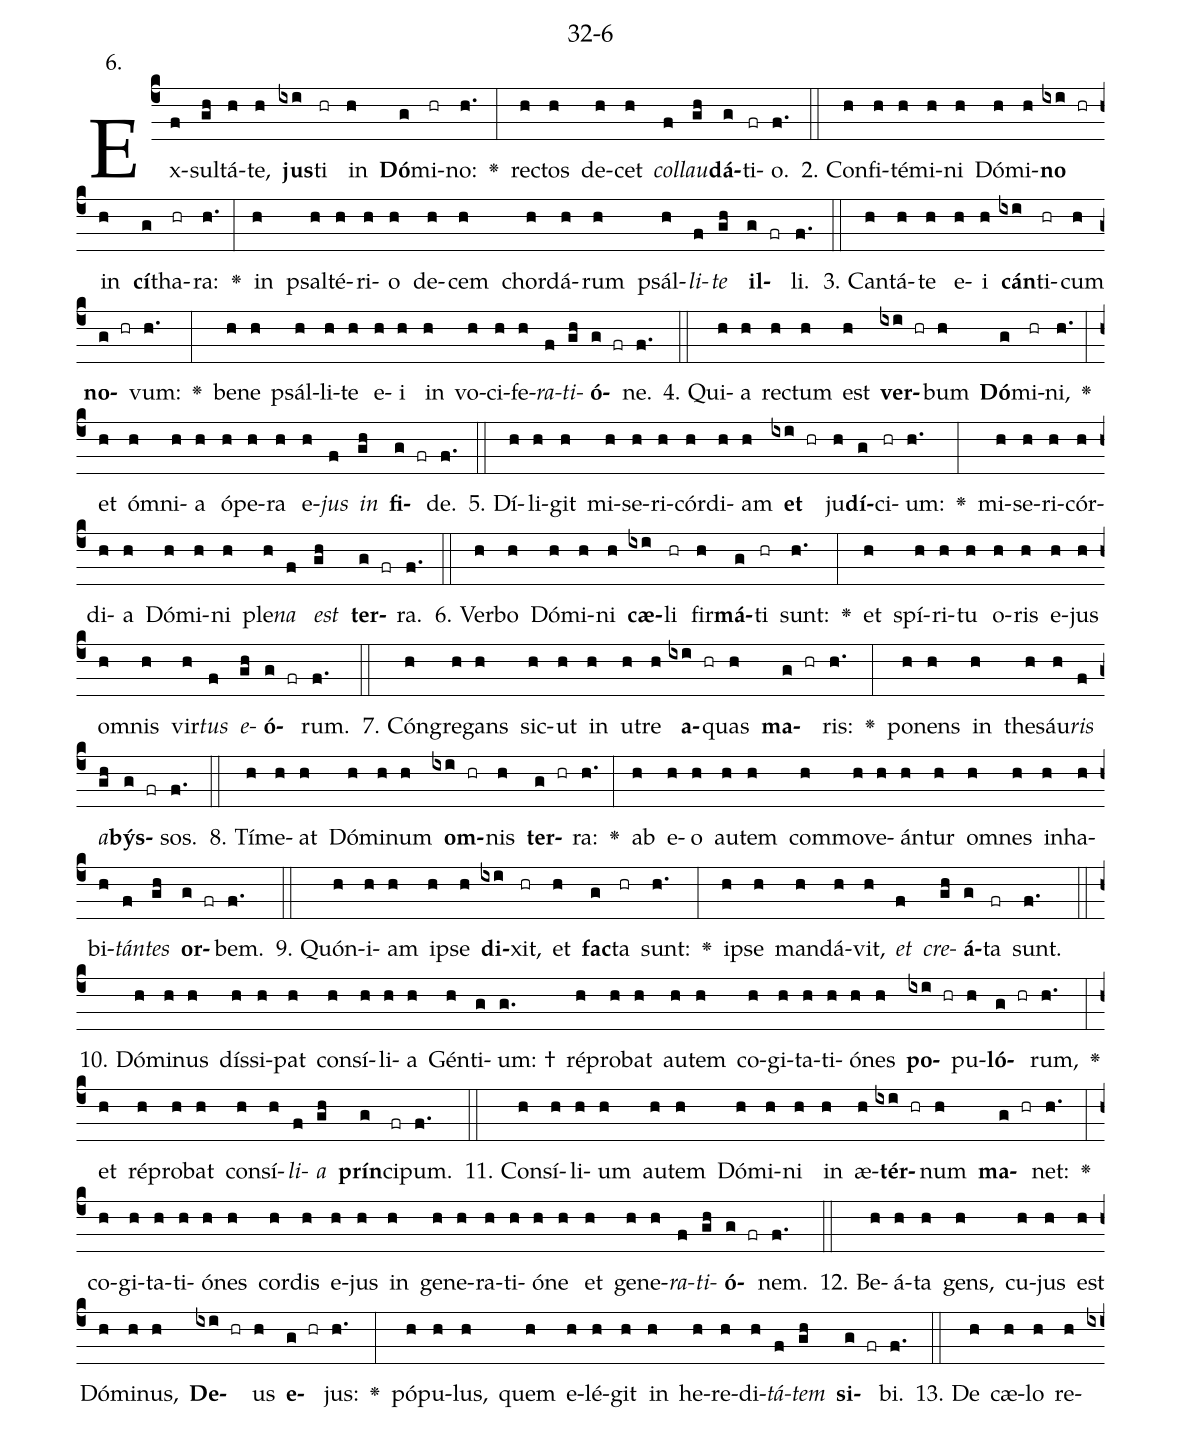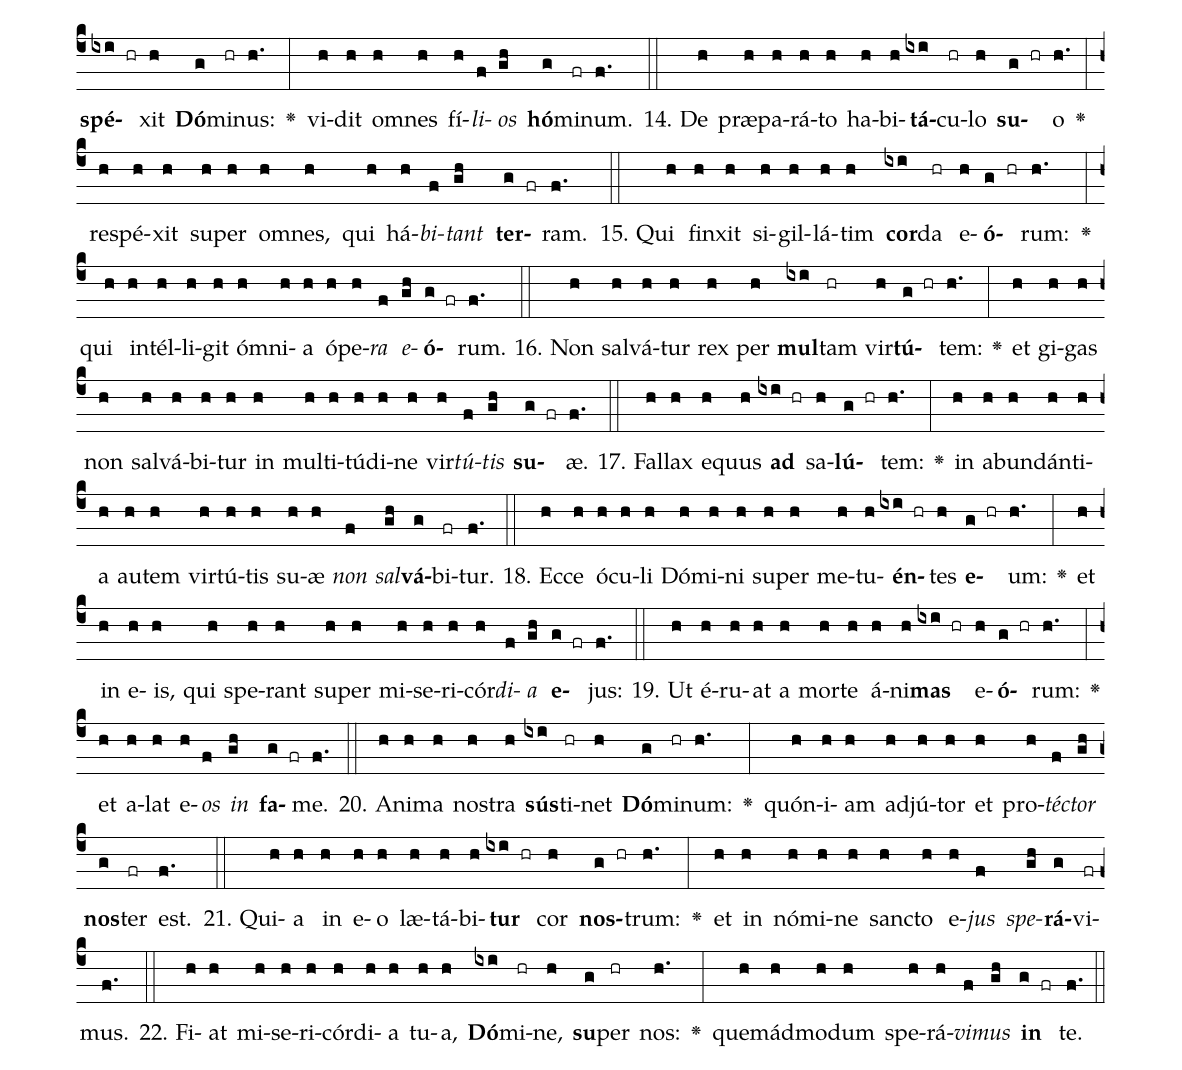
name: 32-6;
annotation: 6.;
%%
(c4)Ex(f)sul(gh)tá(h)te,(h) <b>jus</b>(ixi)ti(hr) in(h) <b>Dó</b>(g)mi(hr)no:(h.) <v>\greheightstar</v>(:) rec(h)tos(h) de(h)cet(h) <i>col</i>(f)<i>lau</i>(gh)<b>dá</b>(g)ti(fr)o.(f.) (::)
2. Con(h)fi(h)té(h)mi(h)ni(h) Dó(h)mi(h)<b>no</b>(ixi hr) in(h) <b>cí</b>(g)tha(hr)ra:(h.) <v>\greheightstar</v>(:) in(h) psal(h)té(h)ri(h)o(h) de(h)cem(h) chor(h)dá(h)rum(h) psál(h)<i>li</i>(f)<i>te</i>(gh) <b>il</b>(g fr)li.(f.) (::)
3. Can(h)tá(h)te(h) e(h)i(h) <b>cán</b>(ixi)ti(hr)cum(h) <b>no</b>(g hr)vum:(h.) <v>\greheightstar</v>(:) be(h)ne(h) psál(h)li(h)te(h) e(h)i(h) in(h) vo(h)ci(h)fe(h)<i>ra</i>(f)<i>ti</i>(gh)<b>ó</b>(g fr)ne.(f.) (::)
4. Qui(h)a(h) rec(h)tum(h) est(h) <b>ver</b>(ixi hr)bum(h) <b>Dó</b>(g)mi(hr)ni,(h.) <v>\greheightstar</v>(:) et(h) óm(h)ni(h)a(h) ó(h)pe(h)ra(h) e(h)<i>jus</i>(f) <i>in</i>(gh) <b>fi</b>(g fr)de.(f.) (::)
5. Dí(h)li(h)git(h) mi(h)se(h)ri(h)cór(h)di(h)am(h) <b>et</b>(ixi hr) ju(h)<b>dí</b>(g)ci(hr)um:(h.) <v>\greheightstar</v>(:) mi(h)se(h)ri(h)cór(h)di(h)a(h) Dó(h)mi(h)ni(h) ple(h)<i>na</i>(f) <i>est</i>(gh) <b>ter</b>(g fr)ra.(f.) (::)
6. Ver(h)bo(h) Dó(h)mi(h)ni(h) <b>cæ</b>(ixi)li(hr) fir(h)<b>má</b>(g)ti(hr) sunt:(h.) <v>\greheightstar</v>(:) et(h) spí(h)ri(h)tu(h) o(h)ris(h) e(h)jus(h) om(h)nis(h) vir(h)<i>tus</i>(f) <i>e</i>(gh)<b>ó</b>(g fr)rum.(f.) (::)
7. Cón(h)gre(h)gans(h) sic(h)ut(h) in(h) u(h)tre(h) <b>a</b>(ixi hr)quas(h) <b>ma</b>(g hr)ris:(h.) <v>\greheightstar</v>(:) po(h)nens(h) in(h) the(h)sáu(h)<i>ris</i>(f) <i>a</i>(gh)<b>býs</b>(g fr)sos.(f.) (::)
8. Tí(h)me(h)at(h) Dó(h)mi(h)num(h) <b>om</b>(ixi hr)nis(h) <b>ter</b>(g hr)ra:(h.) <v>\greheightstar</v>(:) ab(h) e(h)o(h) au(h)tem(h) com(h)mo(h)ve(h)án(h)tur(h) om(h)nes(h) in(h)ha(h)bi(h)<i>tán</i>(f)<i>tes</i>(gh) <b>or</b>(g fr)bem.(f.) (::)
9. Quón(h)i(h)am(h) ip(h)se(h) <b>di</b>(ixi)xit,(hr) et(h) <b>fac</b>(g)ta(hr) sunt:(h.) <v>\greheightstar</v>(:) ip(h)se(h) man(h)dá(h)vit,(h) <i>et</i>(f) <i>cre</i>(gh)<b>á</b>(g)ta(fr) sunt.(f.) (::)
10. Dó(h)mi(h)nus(h) dís(h)si(h)pat(h) con(h)sí(h)li(h)a(h) Gén(h)ti(g)um: †(g.) ré(h)pro(h)bat(h) au(h)tem(h) co(h)gi(h)ta(h)ti(h)ó(h)nes(h) <b>po</b>(ixi hr)pu(h)<b>ló</b>(g hr)rum,(h.) <v>\greheightstar</v>(:) et(h) ré(h)pro(h)bat(h) con(h)sí(h)<i>li</i>(f)<i>a</i>(gh) <b>prín</b>(g)ci(fr)pum.(f.) (::)
11. Con(h)sí(h)li(h)um(h) au(h)tem(h) Dó(h)mi(h)ni(h) in(h) æ(h)<b>tér</b>(ixi hr)num(h) <b>ma</b>(g hr)net:(h.) <v>\greheightstar</v>(:) co(h)gi(h)ta(h)ti(h)ó(h)nes(h) cor(h)dis(h) e(h)jus(h) in(h) ge(h)ne(h)ra(h)ti(h)ó(h)ne(h) et(h) ge(h)ne(h)<i>ra</i>(f)<i>ti</i>(gh)<b>ó</b>(g fr)nem.(f.) (::)
12. Be(h)á(h)ta(h) gens,(h) cu(h)jus(h) est(h) Dó(h)mi(h)nus,(h) <b>De</b>(ixi hr)us(h) <b>e</b>(g hr)jus:(h.) <v>\greheightstar</v>(:) pó(h)pu(h)lus,(h) quem(h) e(h)lé(h)git(h) in(h) he(h)re(h)di(h)<i>tá</i>(f)<i>tem</i>(gh) <b>si</b>(g fr)bi.(f.) (::)
13. De(h) cæ(h)lo(h) re(h)<b>spé</b>(ixi hr)xit(h) <b>Dó</b>(g)mi(hr)nus:(h.) <v>\greheightstar</v>(:) vi(h)dit(h) om(h)nes(h) fí(h)<i>li</i>(f)<i>os</i>(gh) <b>hó</b>(g)mi(fr)num.(f.) (::)
14. De(h) præ(h)pa(h)rá(h)to(h) ha(h)bi(h)<b>tá</b>(ixi)cu(hr)lo(h) <b>su</b>(g hr)o(h.) <v>\greheightstar</v>(:) re(h)spé(h)xit(h) su(h)per(h) om(h)nes,(h) qui(h) há(h)<i>bi</i>(f)<i>tant</i>(gh) <b>ter</b>(g fr)ram.(f.) (::)
15. Qui(h) fin(h)xit(h) si(h)gil(h)lá(h)tim(h) <b>cor</b>(ixi)da(hr) e(h)<b>ó</b>(g hr)rum:(h.) <v>\greheightstar</v>(:) qui(h) in(h)tél(h)li(h)git(h) óm(h)ni(h)a(h) ó(h)pe(h)<i>ra</i>(f) <i>e</i>(gh)<b>ó</b>(g fr)rum.(f.) (::)
16. Non(h) sal(h)vá(h)tur(h) rex(h) per(h) <b>mul</b>(ixi)tam(hr) vir(h)<b>tú</b>(g hr)tem:(h.) <v>\greheightstar</v>(:) et(h) gi(h)gas(h) non(h) sal(h)vá(h)bi(h)tur(h) in(h) mul(h)ti(h)tú(h)di(h)ne(h) vir(h)<i>tú</i>(f)<i>tis</i>(gh) <b>su</b>(g fr)æ.(f.) (::)
17. Fal(h)lax(h) e(h)quus(h) <b>ad</b>(ixi hr) sa(h)<b>lú</b>(g hr)tem:(h.) <v>\greheightstar</v>(:) in(h) ab(h)un(h)dán(h)ti(h)a(h) au(h)tem(h) vir(h)tú(h)tis(h) su(h)æ(h) <i>non</i>(f) <i>sal</i>(gh)<b>vá</b>(g)bi(fr)tur.(f.) (::)
18. Ec(h)ce(h) ó(h)cu(h)li(h) Dó(h)mi(h)ni(h) su(h)per(h) me(h)tu(h)<b>én</b>(ixi hr)tes(h) <b>e</b>(g hr)um:(h.) <v>\greheightstar</v>(:) et(h) in(h) e(h)is,(h) qui(h) spe(h)rant(h) su(h)per(h) mi(h)se(h)ri(h)cór(h)<i>di</i>(f)<i>a</i>(gh) <b>e</b>(g fr)jus:(f.) (::)
19. Ut(h) é(h)ru(h)at(h) a(h) mor(h)te(h) á(h)ni(h)<b>mas</b>(ixi hr) e(h)<b>ó</b>(g hr)rum:(h.) <v>\greheightstar</v>(:) et(h) a(h)lat(h) e(h)<i>os</i>(f) <i>in</i>(gh) <b>fa</b>(g fr)me.(f.) (::)
20. A(h)ni(h)ma(h) nos(h)tra(h) <b>sús</b>(ixi)ti(hr)net(h) <b>Dó</b>(g)mi(hr)num:(h.) <v>\greheightstar</v>(:) quón(h)i(h)am(h) ad(h)jú(h)tor(h) et(h) pro(h)<i>téc</i>(f)<i>tor</i>(gh) <b>nos</b>(g)ter(fr) est.(f.) (::)
21. Qui(h)a(h) in(h) e(h)o(h) læ(h)tá(h)bi(h)<b>tur</b>(ixi hr) cor(h) <b>nos</b>(g hr)trum:(h.) <v>\greheightstar</v>(:) et(h) in(h) nó(h)mi(h)ne(h) sanc(h)to(h) e(h)<i>jus</i>(f) <i>spe</i>(gh)<b>rá</b>(g)vi(fr)mus.(f.) (::)
22. Fi(h)at(h) mi(h)se(h)ri(h)cór(h)di(h)a(h) tu(h)a,(h) <b>Dó</b>(ixi)mi(hr)ne,(h) <b>su</b>(g)per(hr) nos:(h.) <v>\greheightstar</v>(:) quem(h)ád(h)mo(h)dum(h) spe(h)rá(h)<i>vi</i>(f)<i>mus</i>(gh) <b>in</b>(g fr) te.(f.) (::)
